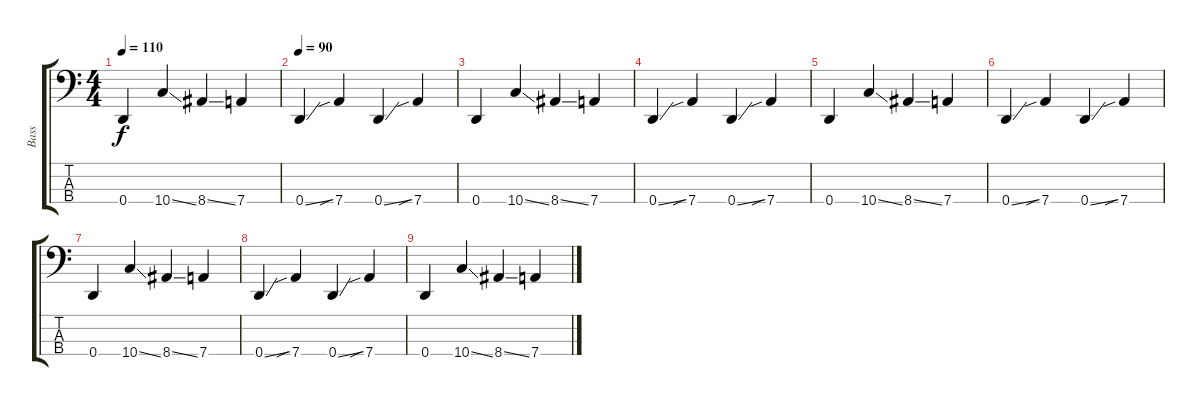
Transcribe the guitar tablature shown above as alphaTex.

\track ("Bass" "Bass") {instrument electricbassfinger}
\staff {score tabs}
\tuning (G2 D2 A1 D1) {hide}
\ts (4 4)
\tempo 110
\clef f4
\ks c
0.4.4{dy f} 10.4{ss}.4 8.4{ss}.4 7.4.4 |
\tempo 90
0.4{ss}.4 7.4{sib}.4 0.4{ss}.4 7.4{sib}.4 |
0.4.4 10.4{ss}.4 8.4{ss}.4 7.4.4 |
0.4{ss}.4 7.4{sib}.4 0.4{ss}.4 7.4{sib}.4 |
0.4.4 10.4{ss}.4 8.4{ss}.4 7.4.4 |
0.4{ss}.4 7.4{sib}.4 0.4{ss}.4 7.4{sib}.4 |
0.4.4 10.4{ss}.4 8.4{ss}.4 7.4.4 |
0.4{ss}.4 7.4{sib}.4 0.4{ss}.4 7.4{sib}.4 |
0.4.4 10.4{ss}.4 8.4{ss}.4 7.4.4
